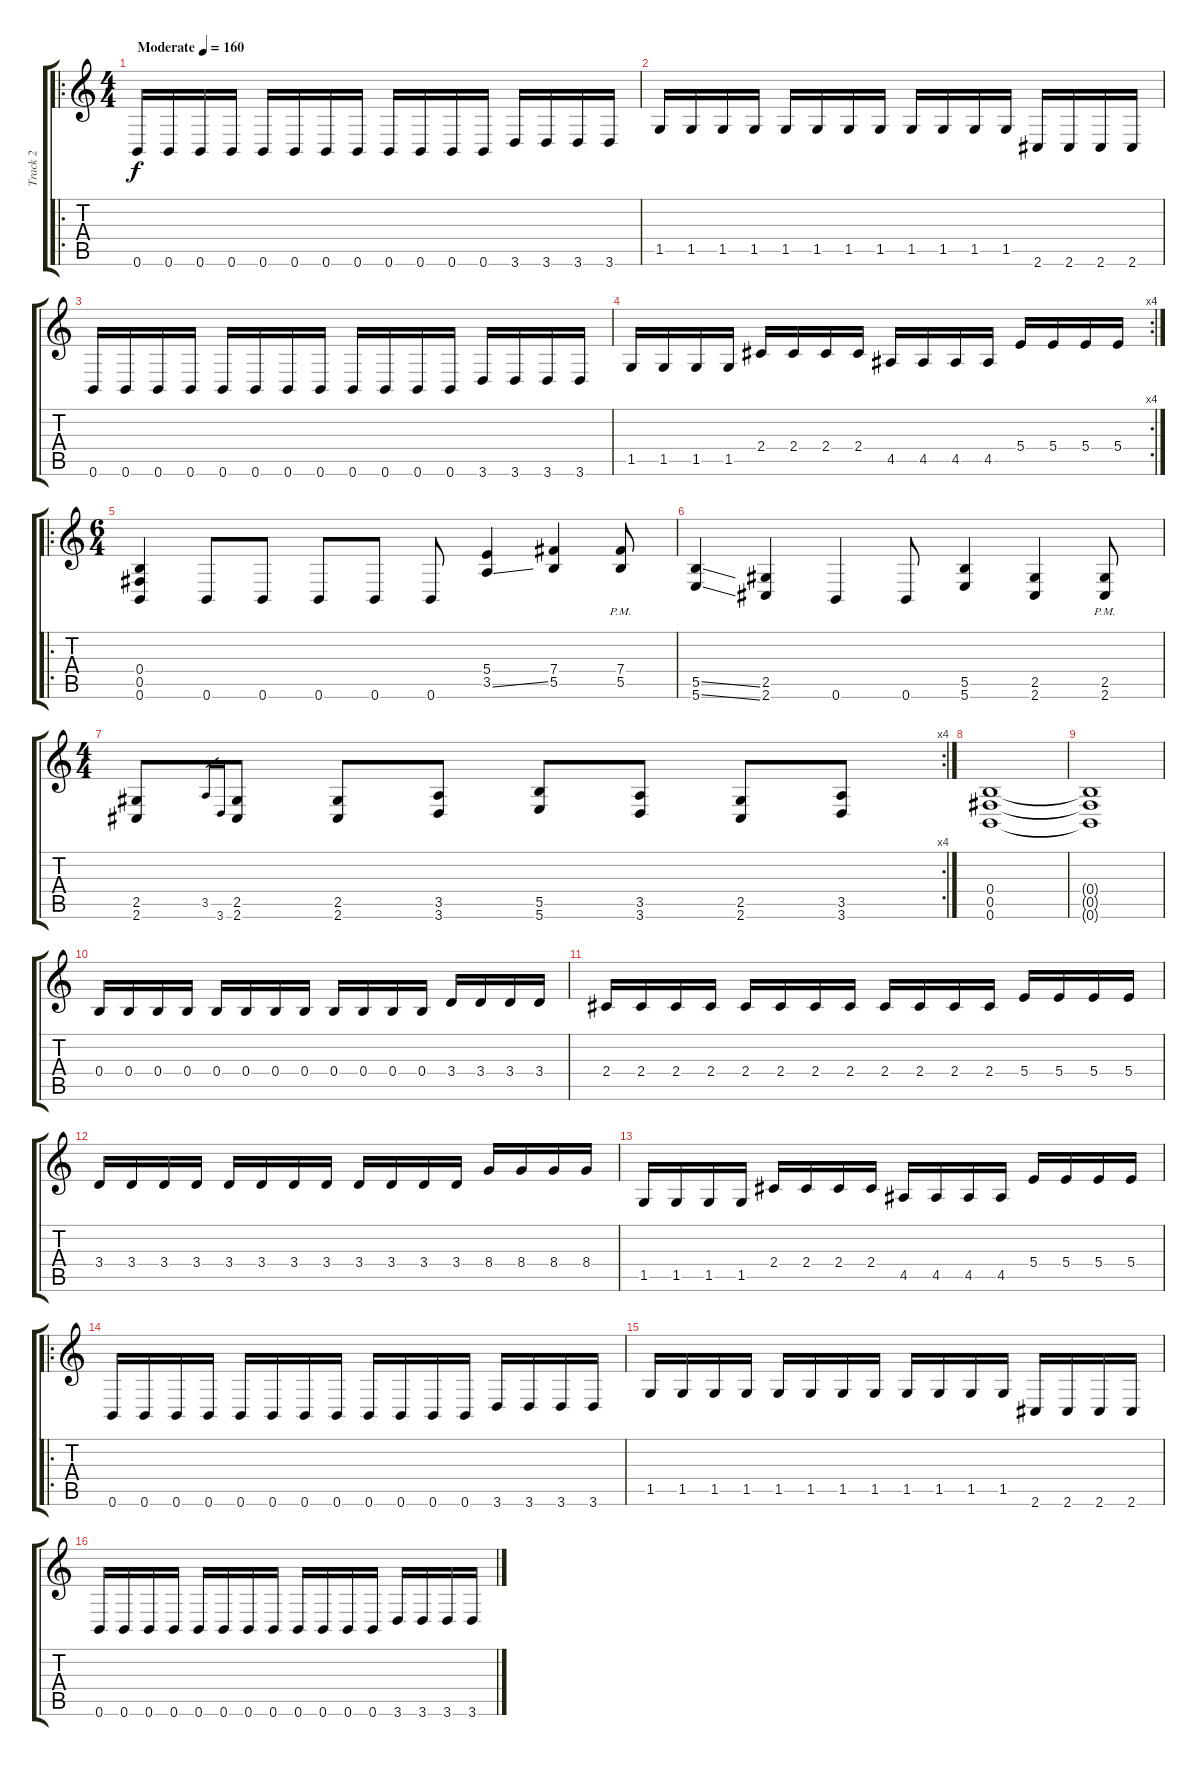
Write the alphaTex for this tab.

\track ("Track 2" "Track 2") {instrument distortionguitar}
\staff {score tabs}
\tuning (Db4 Ab3 E3 B2 Gb2 B1) {hide}
\ro
\ts (4 4)
\tempo (160 "Moderate")
\clef g2
\ks c
0.6.16{dy f instrument distortionguitar} 0.6.16 0.6.16 0.6.16 0.6.16 0.6.16 0.6.16 0.6.16 0.6.16 0.6.16 0.6.16 0.6.16 3.6.16 3.6.16 3.6.16 3.6.16 |
1.5.16 1.5.16 1.5.16 1.5.16 1.5.16 1.5.16 1.5.16 1.5.16 1.5.16 1.5.16 1.5.16 1.5.16 2.6.16 2.6.16 2.6.16 2.6.16 |
0.6.16 0.6.16 0.6.16 0.6.16 0.6.16 0.6.16 0.6.16 0.6.16 0.6.16 0.6.16 0.6.16 0.6.16 3.6.16 3.6.16 3.6.16 3.6.16 |
\rc 4
1.5.16 1.5.16 1.5.16 1.5.16 2.4.16 2.4.16 2.4.16 2.4.16 4.5.16 4.5.16 4.5.16 4.5.16 5.4.16 5.4.16 5.4.16 5.4.16 |
\ro
\ts (6 4)
(0.4 0.5 0.6).4 0.6.8 0.6.8 0.6.8 0.6.8 0.6.8 (5.4 3.5{ss}).4 (7.4 5.5).4 (7.4 5.5{pm}).8 |
(5.5{ss} 5.6{ss}).4 (2.5 2.6).4 0.6.4 0.6.8 (5.5 5.6).4 (2.5 2.6).4 (2.5{pm} 2.6).8 |
\rc 4
\ts (4 4)
(2.5 2.6).8 3.5.16{gr} 3.6.16{gr} (2.5 2.6).8 (2.5 2.6).8 (3.5 3.6).8 (5.5 5.6).8 (3.5 3.6).8 (2.5 2.6).8 (3.5 3.6).8 |
(0.4 0.5 0.6).1 |
(0.4{t} 0.5{t} 0.6{t}).1 |
0.4.16 0.4.16 0.4.16 0.4.16 0.4.16 0.4.16 0.4.16 0.4.16 0.4.16 0.4.16 0.4.16 0.4.16 3.4.16 3.4.16 3.4.16 3.4.16 |
2.4.16 2.4.16 2.4.16 2.4.16 2.4.16 2.4.16 2.4.16 2.4.16 2.4.16 2.4.16 2.4.16 2.4.16 5.4.16 5.4.16 5.4.16 5.4.16 |
3.4.16 3.4.16 3.4.16 3.4.16 3.4.16 3.4.16 3.4.16 3.4.16 3.4.16 3.4.16 3.4.16 3.4.16 8.4.16 8.4.16 8.4.16 8.4.16 |
1.5.16 1.5.16 1.5.16 1.5.16 2.4.16 2.4.16 2.4.16 2.4.16 4.5.16 4.5.16 4.5.16 4.5.16 5.4.16 5.4.16 5.4.16 5.4.16 |
\ro
0.6.16 0.6.16 0.6.16 0.6.16 0.6.16 0.6.16 0.6.16 0.6.16 0.6.16 0.6.16 0.6.16 0.6.16 3.6.16 3.6.16 3.6.16 3.6.16 |
1.5.16 1.5.16 1.5.16 1.5.16 1.5.16 1.5.16 1.5.16 1.5.16 1.5.16 1.5.16 1.5.16 1.5.16 2.6.16 2.6.16 2.6.16 2.6.16 |
0.6.16 0.6.16 0.6.16 0.6.16 0.6.16 0.6.16 0.6.16 0.6.16 0.6.16 0.6.16 0.6.16 0.6.16 3.6.16 3.6.16 3.6.16 3.6.16
